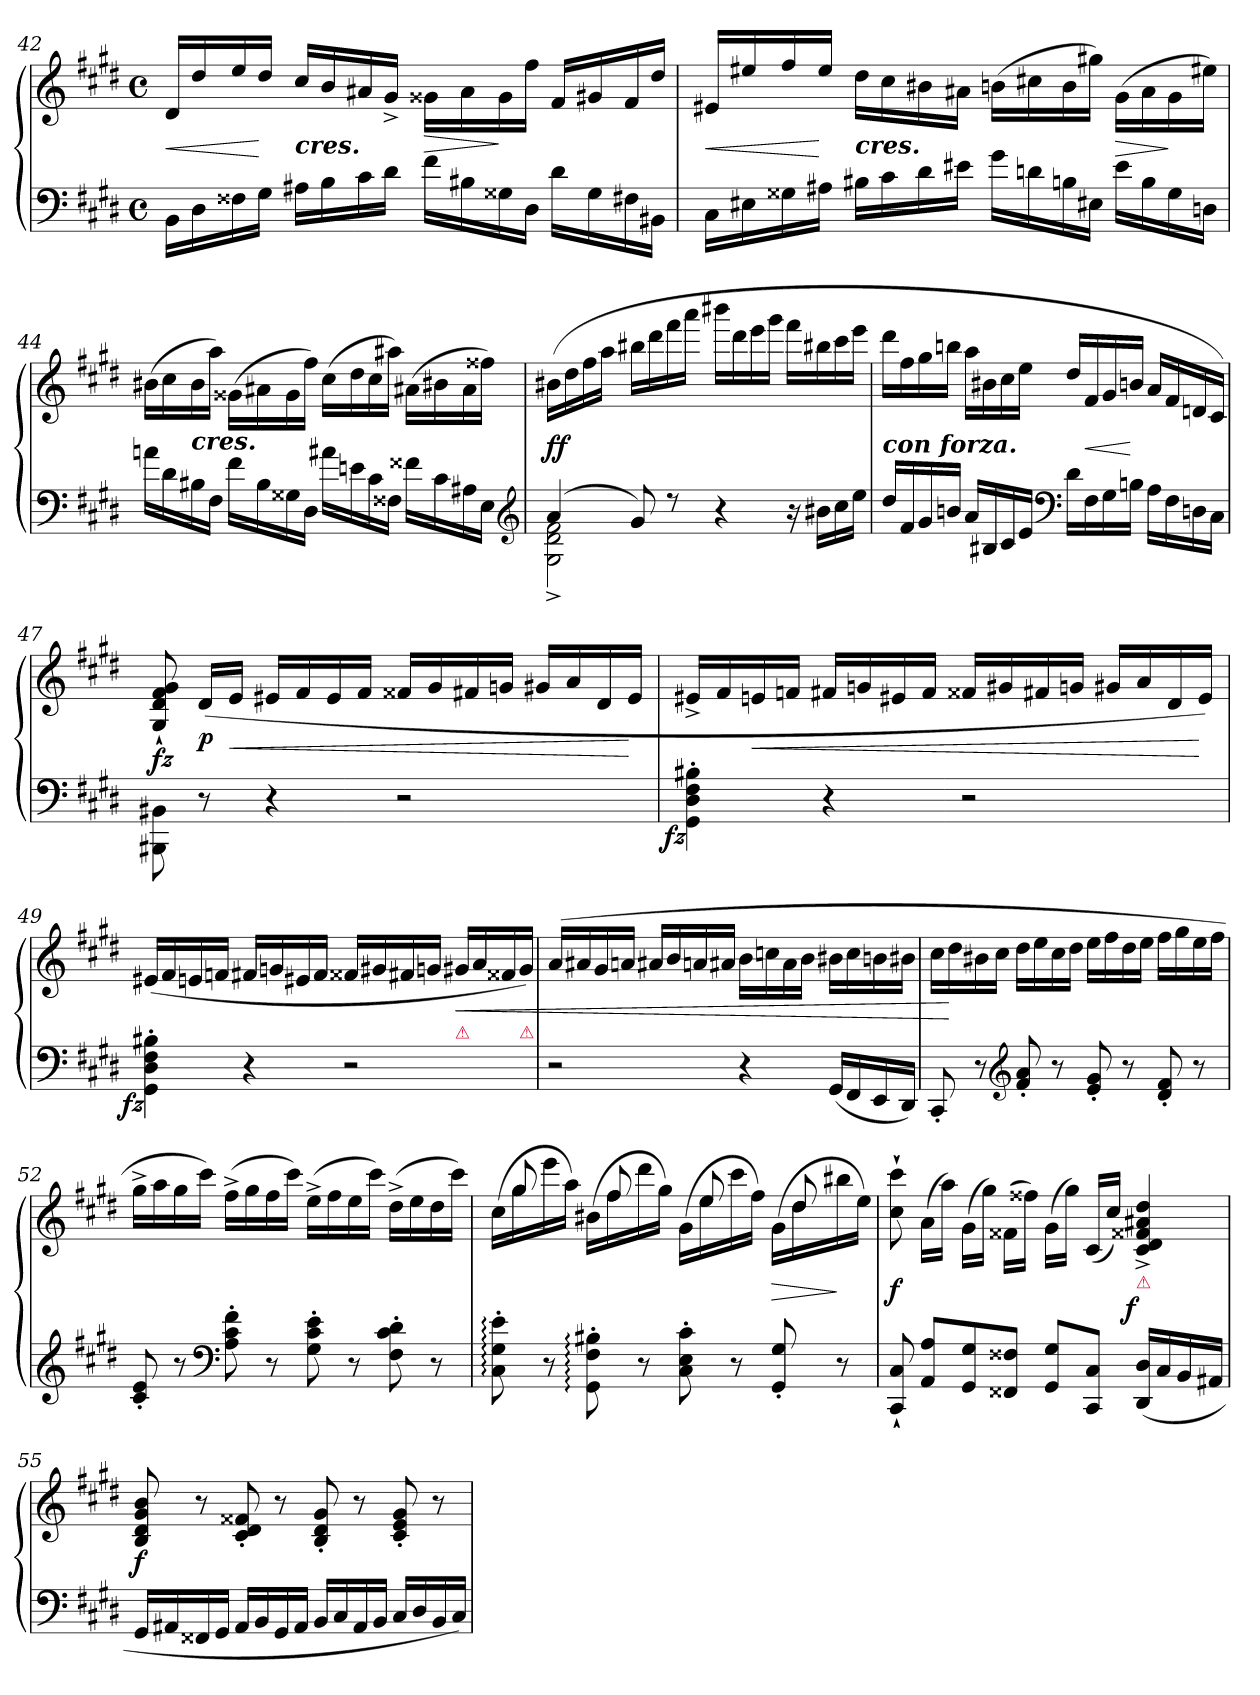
**kern	**kern	**dynam
*part1	*part1	*part1
*staff2	*staff1	*staff1/2
*clefF4	*clefG2	*
*k[f#c#g#d#]	*k[f#c#g#d#]	*
*M4/4	*M4/4	*
*met(c)	*met(c)	*
=42	=42	=42
16BBLL	16d#/LL	<
16D#	16dd#	.
16F##X	16ee	.
16G#JJ	16dd#JJ	[
!	!LO:TX:c:Bi:t=cres.	!
16A#XLL	16cc#LL	.
16B	16b	.
16c#	16a#X	.
16d#JJ	16g#^<JJ	.
16f#LL	16g##XLL	>
16B#X	16a#	.
16G##X	16g##	]
16D#JJ	16ff#JJ	.
16d#LL	16f#LL	.
16G##	16g#X	.
16F#X	16f#	.
16BB#XJJ	16dd#JJ	.
=43	=43	=43
16C#LL	16e#X/LL	<
16E#X	16ee#X/	.
16G##X	16ff#/	.
16A#XJJ	16ee#/JJ	[
!	!LO:TX:c:Bi:t=cres.	!
16B#XLL	16dd#\LL	.
16c#	16cc#\	.
16d#	16b#X\	.
16e#XJJ	16a#X\JJ	.
16g#LL	(>16bnLL	.
16dn	16cc#X	.
16Bn	16b	.
16E#XJJ	16gg#XJJ)	.
16e#LL	(>16g#\LL	>
16B	16a#	.
16G##	16g#	]
16DnJJ	16ee#XJJ)	.
=44	=44	=44
16anLL	(>16b#XLL	.
16d#	16cc#	.
!	!LO:TX:c:Bi:t=cres.	!
16B#X	16b#	.
16F#JJ	16aaJJ)	.
16f#LL	(>16g##X\LL	.
16B#	16a#X	.
16G##X	16g##	.
16D#JJ	16ff#JJ)	.
16a#XLL	(>16cc#LL	.
16en	16dd#	.
16c#	16cc#	.
16F##XJJ	16aa#XJJ)	.
16f##XLL	(>16a#XLL	.
16c#	16b#X	.
16A#X	16a#	.
16EJJ	16ff##XJJ)	.
*clefG2	*	*
=45	=45	=45
*^	*	*
(>4a/	2G#^<\ 2d#^<\ 2f#^<\	(>16b#XLL	ff
.	.	16dd#	.
.	.	16ff#	.
.	.	16aaJJ	.
8g#/)	.	16bb#XLL	.
.	.	16ddd#	.
8r	.	16fff#	.
.	.	16aaaJJ	.
4r	2ryy	16bbb#XLL	.
.	.	16ddd#	.
.	.	16eee	.
.	.	16ggg#JJ	.
16r	.	16fff#LL	.
16b#X\LL	.	16bb#X	.
16cc#	.	16ccc#	.
16eeJJ	.	16eeeJJ	.
*v	*v	*	*
=46	=46	=46
!LO:TX:a:Bi:t=con forza.	!	!
16dd#LL	16ddd#LL	.
16f#	16ff#	.
16g#	16gg#	.
16bnJJ	16bbnJJ	.
16aLL	16aaLL	.
16B#X	16b#X	.
16c#	16cc#	.
16eJJ	16eeJJ	.
*clefF4	*	*
16d#LL	16dd#LL	.
16F#	16f#	<
16G#	16g#	.
16BnJJ	16bnJJ	[
16ALL	16aLL	.
16F#	16f#	.
16Dn	16dn	.
16C#JJ	16c#JJ)	.
=47	=47	=47
8BBB#X\ 8BB#X\	8G#`>/ 8d#`>/ 8f#`>/ 8g#`>/	fz
8r	(<16d#LL	p
.	16eJJ	<
4r	16e#XLL	.
.	16f#	.
.	16e#	.
.	16f#JJ	.
2r	16f##XLL	.
.	16g#	.
.	16f#X	.
.	16gnJJ	.
.	16g#XLL	.
.	16a	.
.	16d#	.
.	16e#JJ	[
=48	=48	=48
!	!	!LO:DY:b=2:rj
4GG#'> 4D#'> 4F#'> 4B#X'>	16e#X^<LL	fz
.	16f#	.
.	16en	<
.	16fnJJ	.
4r	16f#XLL	.
.	16gn	.
.	16e#X	.
.	16f#JJ	.
2r	16f##XLL	.
.	16g#X	.
.	16f#X	.
.	16gnJJ	.
.	16g#XLL	.
.	16a	.
.	16d#	.
.	16e#JJ)	[
=49	=49	=49
!	!	!LO:DY:b=2:rj
4GG#'> 4D#'> 4F#'> 4B#X'>	(<16e#XLL	fz
.	16f#	.
.	16en	.
.	16fnJJ	.
4r	16f#XLL	.
.	16gn	.
.	16e#X	.
.	16f#JJ	.
2r	16f##XLL	.
.	16g#X	.
.	16f#X	.
.	16gnJJ	.
!	!LO:TX:b:Bi:color=crimson:t=⚠	!
!	!	!LO:HP:b
.	16g#XLL	<
.	16a	.
.	16f##X	.
!	!LO:TX:b:color=crimson:t=⚠	!
.	16g#JJ)	.
=50	=50	=50
2r	(>16aLL	.
.	16a#X	.
.	16g#	.
.	16anJJ	.
.	16a#XLL	.
.	16b	.
.	16an	.
.	16a#XJJ	.
4r	16b\LL	.
.	16ccn\	.
.	16a#\	.
.	16b\JJ	.
(<16GG#LL	16b#X\LL	.
16FF#	16cc\	.
16EE	16bn\	.
16DD#JJ)	16b#X\JJ	.
=51	=51	=51
8CC#'<	16cc#LL	.
.	16dd#	[
8r	16b#X	.
.	16cc#JJ	.
*clefG2	*	*
8f#'< 8a'<	16dd#LL	.
.	16ee	.
8r	16cc#	.
.	16dd#JJ	.
8e'< 8g#'<	16eeLL	.
.	16ff#	.
8r	16dd#	.
.	16eeJJ	.
8d#'< 8f#'<	16ff#LL	.
.	16gg#	.
8r	16ee	.
.	16ff#JJ	.
=52	=52	=52
8c#'< 8e'<	16gg#^<LL	.
.	16aa	.
8r	16gg#	.
.	16ccc#JJ)	.
*clefF4	*	*
8A'> 8c#'> 8f#'>	(>16ff#^<LL	.
.	16gg#	.
8r	16ff#	.
.	16ccc#JJ)	.
8G#'> 8c#'> 8e'>	(>16ee^<LL	.
.	16ff#	.
8r	16ee	.
.	16ccc#JJ)	.
8F#'> 8c#'> 8d#'>	(>16dd#^<LL	.
.	16ee	.
8r	16dd#	.
.	16ccc#JJ)	.
=53	=53	=53
*	*^	*
8C#:'> 8G#:'> 8e:'>	16rcccyy	(>16cc#LL	.
.	8gg#	16gg#	.
8r	.	16eee	.
.	8reeeyy	16aaJJ)	.
8GG#:'> 8F#:'> 8B#X:'>	.	(>16b#XLL	.
.	8ff#	16ff#	.
8r	.	16ddd#	.
.	8reeeyy	16gg#JJ)	.
8C#'> 8E'> 8c#'>	.	(>16g#LL	.
.	8ee	16ee	.
8r	.	16ccc#	.
.	8reeeyy	16ff#JJ)	.
8GG#'</ 8G#'</	.	(>16g#LL	>
.	8dd#	16dd#	.
8r	.	16bb#X	]
.	16reeeyy	16eeJJ)	.
*	*v	*v	*
=54	=54	=54
8CC#`< 8C#`<	8cc#`> 8ccc#`>	f
8AA 8AL	(>16aLL	.
.	16aaJJ)	.
8GG# 8G#	(>16g#LL	.
.	16gg#JJ)	.
8FF##X 8F##XJ	(>16f##XLL	.
.	16ff##XJJ)	.
8GG# 8G#L	(>16g#LL	.
.	16gg#JJ)	.
8CC# 8C#J	(<16c#LL	.
.	16cc#JJ)	.
!	!LO:TX:b:color=crimson:t=⚠	!
!	!	!LO:DY:rj
(<16DD# 16D#LL	4c#^< 4d#^< 4f##X^< 4a#X^< 4dd#^<	f
16C#	.	.
16BB	.	.
16AA#XJJ	.	.
=55	=55	=55
16GG#LL	8B 8d# 8g# 8b	f
16AA#X	.	.
16FF##X	8r	.
16GG#JJ	.	.
16AA#LL	8c#'< 8d#'< 8f##X'<	.
16BB	.	.
16GG#	8r	.
16AA#JJ	.	.
16BBLL	8B'< 8d#'< 8g#'<	.
16C#	.	.
16AA#	8r	.
16BBJJ	.	.
16C#LL	8c#'< 8e'< 8g#'<	.
16D#	.	.
16BB	8r	.
16C#JJ)	.	.
=	=	=
*-	*-	*-
